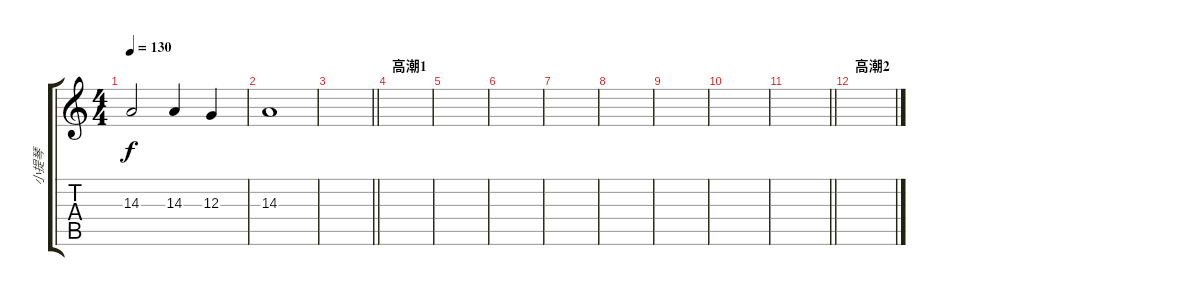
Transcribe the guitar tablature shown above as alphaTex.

\track ("小提琴" "小提琴") {instrument violin}
\staff {score tabs}
\tuning (E4 B3 G3 D3 A2 E2) {hide}
\ts (4 4)
\tempo 130
\clef g2
\ks c
14.3.2{dy f} 14.3.4 12.3.4 |
14.3.1 |
\barLineRight lightlight
|
\section ("" "高潮1")
|
|
|
|
|
|
|
\barLineRight lightlight
|
\section ("" "高潮2")
